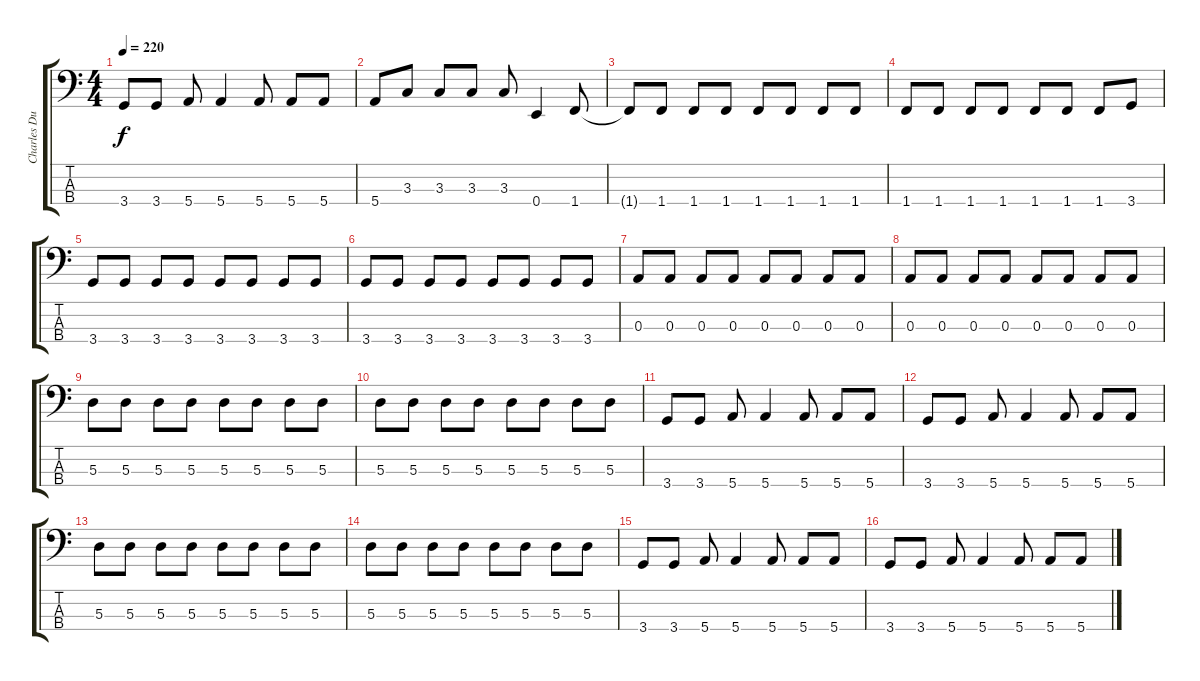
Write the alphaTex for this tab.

\track ("Charles Dukowski" "Charles Du") {instrument electricbassfinger}
\staff {score tabs}
\tuning (G2 D2 A1 E1) {hide}
\ts (4 4)
\tempo 220
\clef f4
\ks c
3.4.8{dy f} 3.4.8 5.4.8 5.4.4 5.4.8 5.4.8 5.4.8 |
5.4.8 3.3.8 3.3.8 3.3.8 3.3.8 0.4.4 1.4.8 |
1.4{t}.8 1.4.8 1.4.8 1.4.8 1.4.8 1.4.8 1.4.8 1.4.8 |
1.4.8 1.4.8 1.4.8 1.4.8 1.4.8 1.4.8 1.4.8 3.4.8 |
3.4.8 3.4.8 3.4.8 3.4.8 3.4.8 3.4.8 3.4.8 3.4.8 |
3.4.8 3.4.8 3.4.8 3.4.8 3.4.8 3.4.8 3.4.8 3.4.8 |
0.3.8 0.3.8 0.3.8 0.3.8 0.3.8 0.3.8 0.3.8 0.3.8 |
0.3.8 0.3.8 0.3.8 0.3.8 0.3.8 0.3.8 0.3.8 0.3.8 |
5.3.8 5.3.8 5.3.8 5.3.8 5.3.8 5.3.8 5.3.8 5.3.8 |
5.3.8 5.3.8 5.3.8 5.3.8 5.3.8 5.3.8 5.3.8 5.3.8 |
3.4.8 3.4.8 5.4.8 5.4.4 5.4.8 5.4.8 5.4.8 |
3.4.8 3.4.8 5.4.8 5.4.4 5.4.8 5.4.8 5.4.8 |
5.3.8 5.3.8 5.3.8 5.3.8 5.3.8 5.3.8 5.3.8 5.3.8 |
5.3.8 5.3.8 5.3.8 5.3.8 5.3.8 5.3.8 5.3.8 5.3.8 |
3.4.8 3.4.8 5.4.8 5.4.4 5.4.8 5.4.8 5.4.8 |
3.4.8 3.4.8 5.4.8 5.4.4 5.4.8 5.4.8 5.4.8
